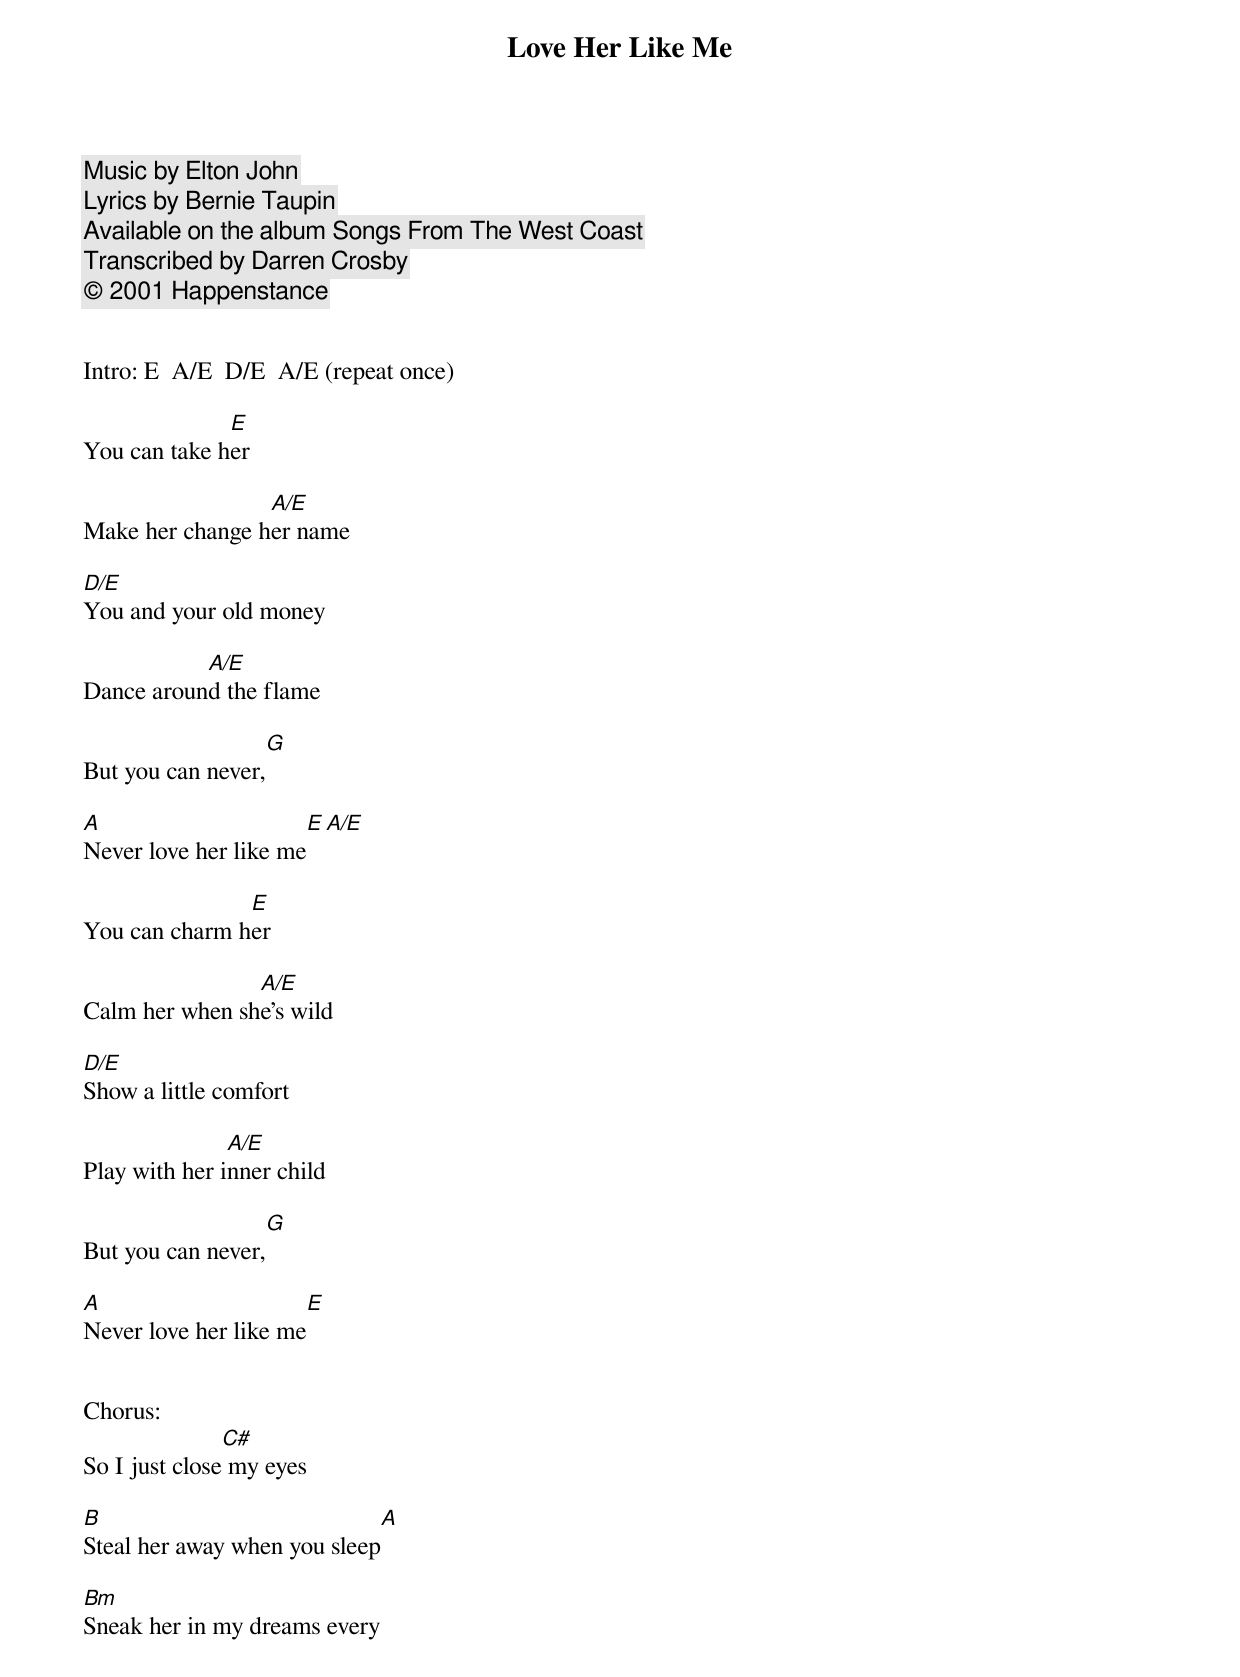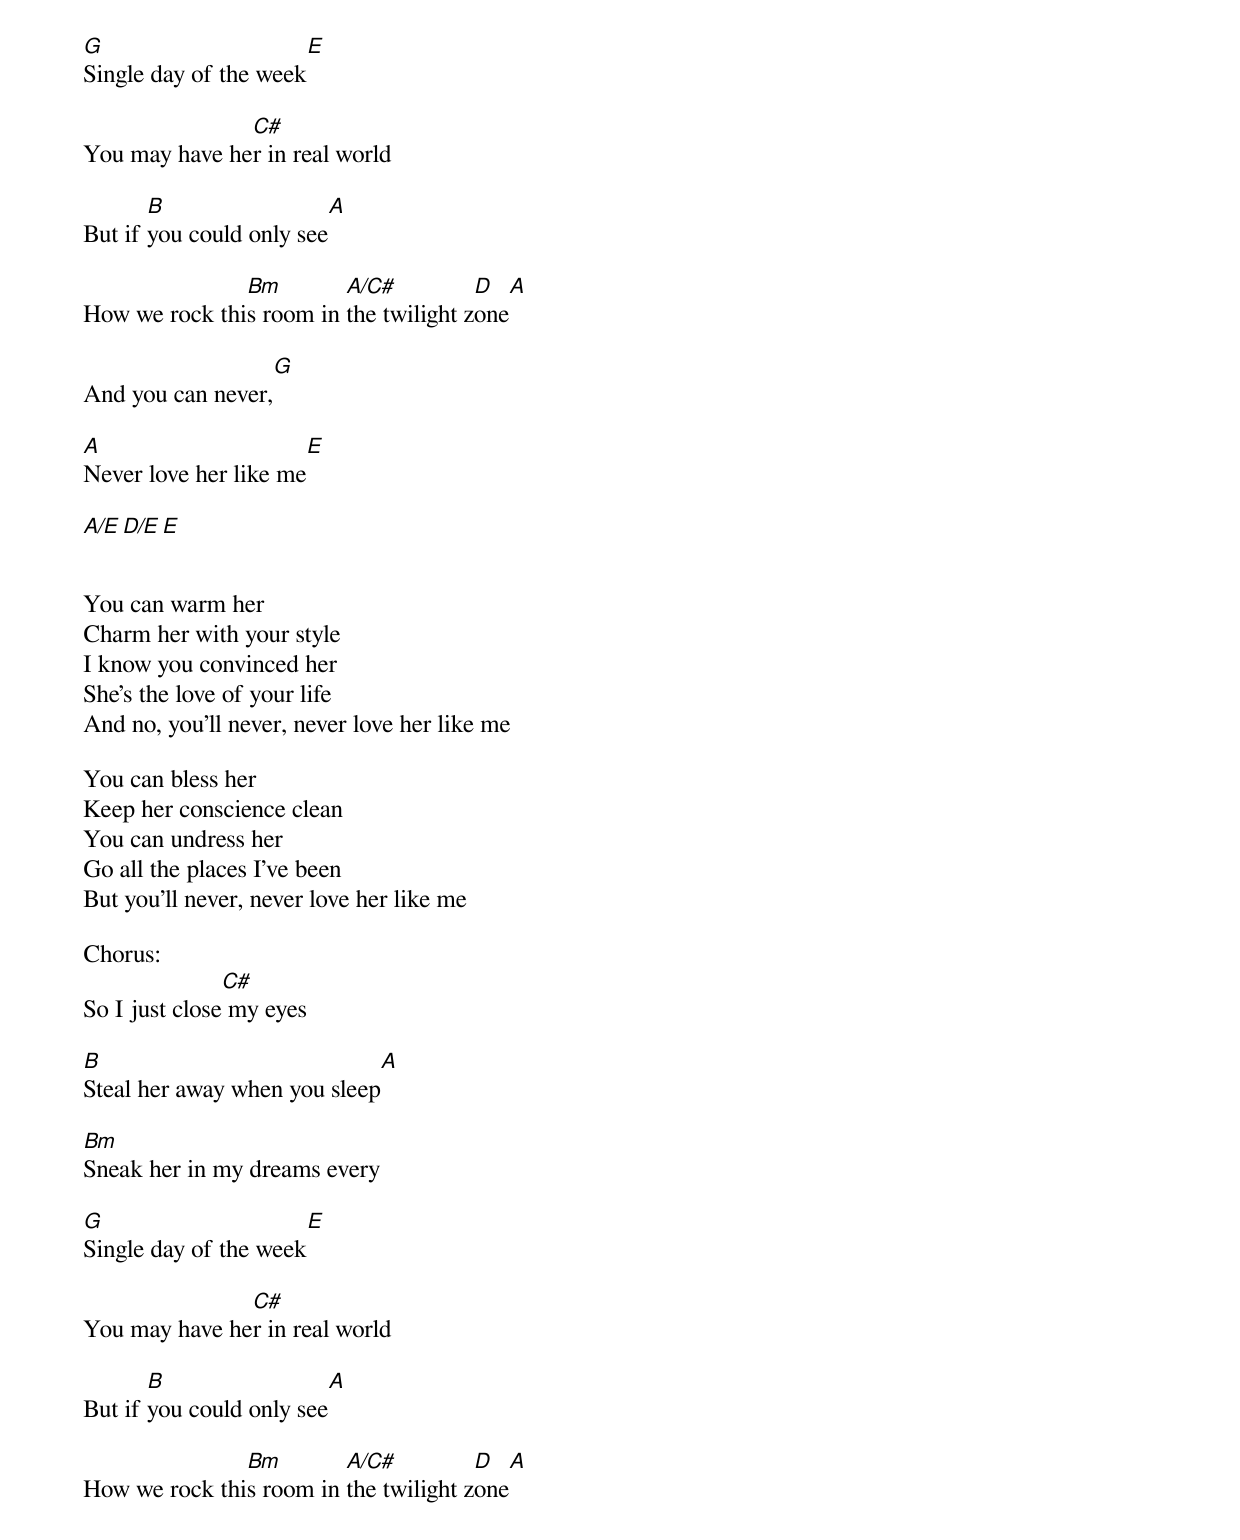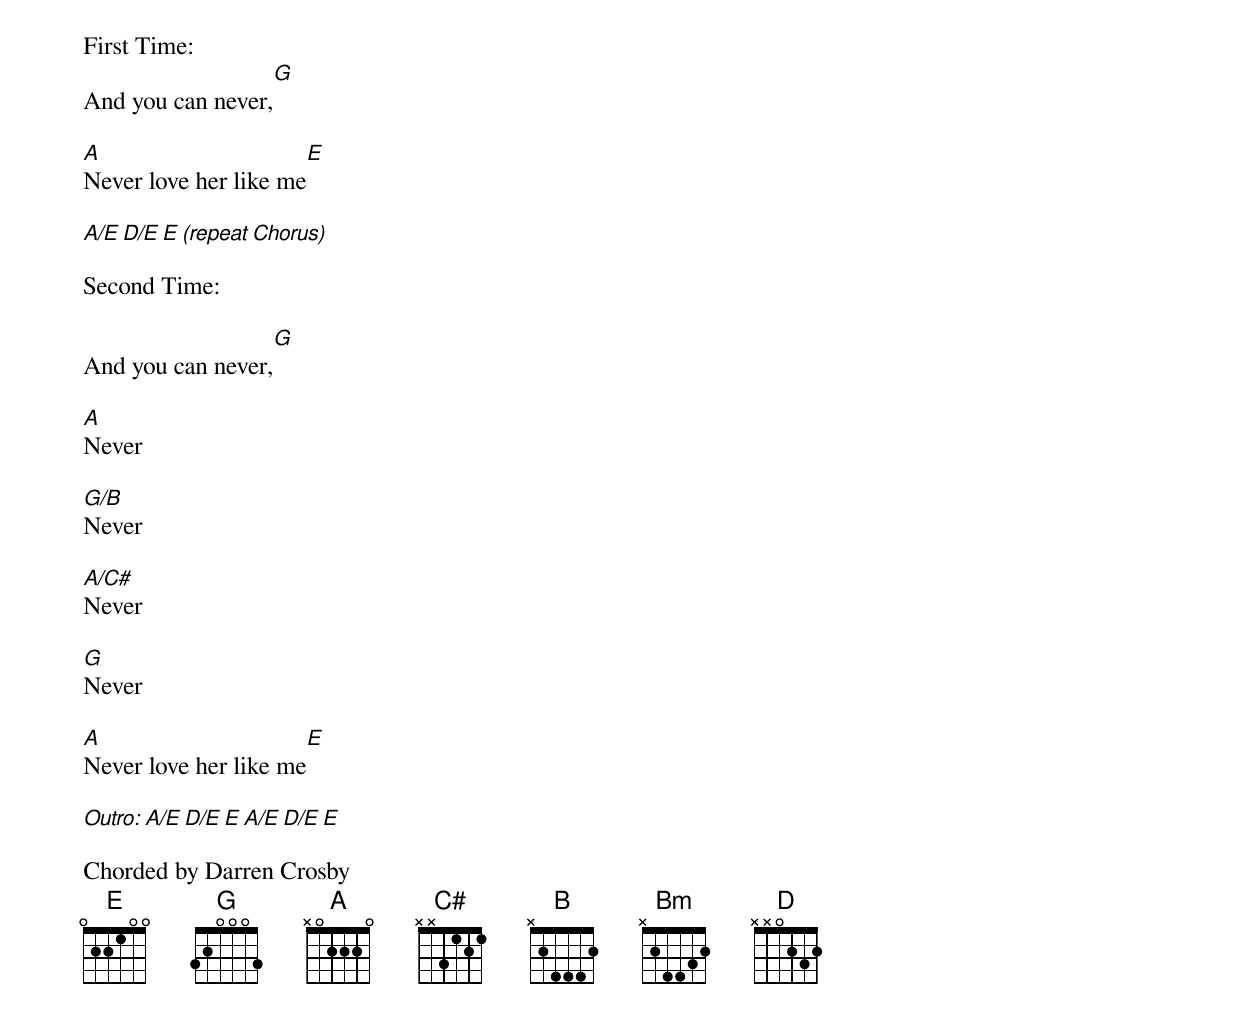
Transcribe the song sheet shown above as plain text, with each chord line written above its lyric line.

Love Her Like Me


Music by Elton John
Lyrics by Bernie Taupin
Available on the album Songs From The West Coast
Transcribed by Darren Crosby
© 2001 Happenstance


Intro: E  A/E  D/E  A/E (repeat once)

              E
You can take her

                 A/E
Make her change her name

D/E
You and your old money

           A/E
Dance around the flame

                   G
But you can never,

A                          E      A/E
Never love her like me

               E
You can charm her

                A/E
Calm her when she’s wild

D/E
Show a little comfort

               A/E
Play with her inner child

                   G
But you can never,

A                          E
Never love her like me


Chorus:
               C#
So I just close my eyes

B                                     A
Steal her away when you sleep

Bm
Sneak her in my dreams every

G                        E
Single day of the week

               C#
You may have her in real world

       B                       A
But if you could only see

               Bm        A/C#          D        A
How we rock this room in the twilight zone

                    G
And you can never,

A                           E
Never love her like me

A/E  D/E  E


You can warm her
Charm her with your style
I know you convinced her
She’s the love of your life
And no, you’ll never, never love her like me

You can bless her
Keep her conscience clean
You can undress her
Go all the places I’ve been
But you’ll never, never love her like me

Chorus:
               C#
So I just close my eyes

B                                     A
Steal her away when you sleep

Bm
Sneak her in my dreams every

G                        E
Single day of the week

               C#
You may have her in real world

       B                       A
But if you could only see

               Bm        A/C#          D        A
How we rock this room in the twilight zone


First Time:
                    G
And you can never,

A                           E
Never love her like me

A/E  D/E  E (repeat Chorus)

Second Time:

                    G
And you can never,

A
Never

G/B
Never

A/C#
Never

G
Never

A                           E
Never love her like me

Outro: A/E  D/E  E  A/E  D/E  E

Chorded by Darren Crosby
